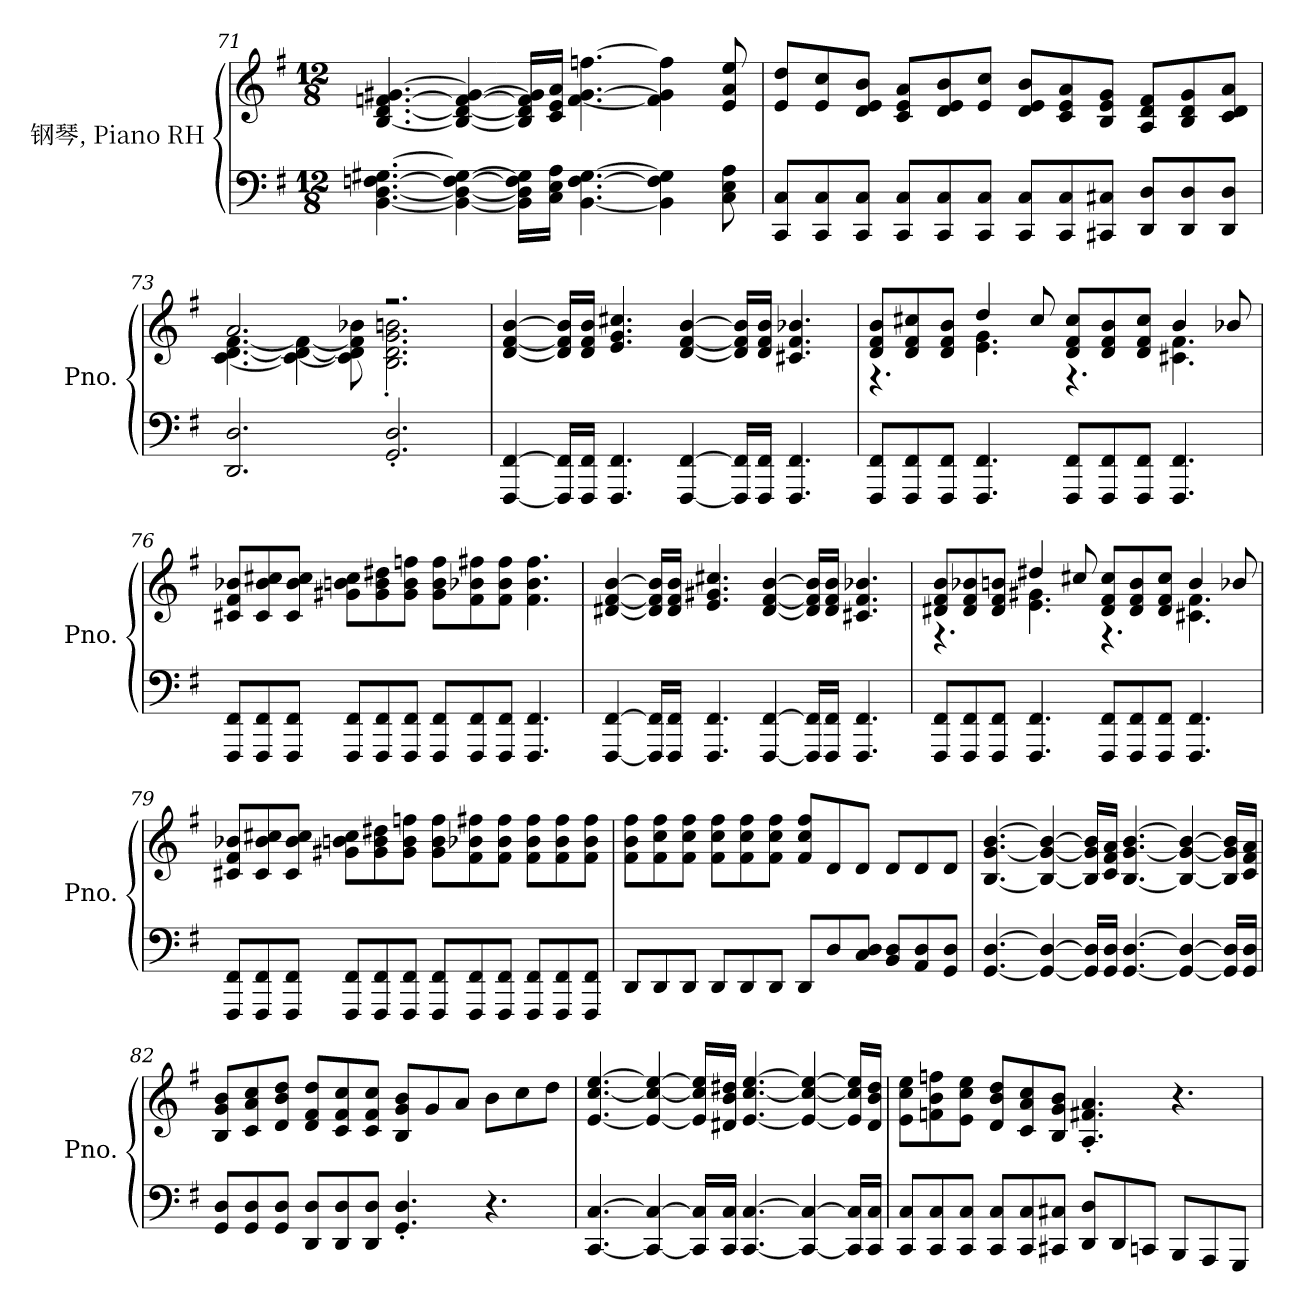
**kern	**kern
*part1	*part1
*staff2	*staff1
*I"钢琴, Piano RH	*
*I'Pno.	*
*clefF4	*clefG2
*k[f#]	*k[f#]
*M12/8	*M12/8
=71	=71
[4.BB\ [4.D\ [4.Fn\ [4.G#X\	[4.B/ [4.d/ [4.fn/ [4.g#X/
4BB\_ 4D\_ 4F\_ 4G#\_	4B/_ 4d/_ 4f/_ 4g#/_
16BB\] 16D\] 16F\] 16G#\]LL	16B/] 16d/] 16f/] 16g#/]LL
16C\ 16E\ 16A\JJ	16c/ 16e/ 16a/JJ
[4.BB\ [4.F\ [4.G#\	[4.f\ [4.g#\ [4.ffn\
*	*MM77
4BB\] 4F\] 4G#\]	4f\] 4g#\] 4ff\]
8C\ 8E\ 8A\	8e/ 8a/ 8ee/
!!LO:PB:g=z
=72	=72
8CC/ 8C/L	8e/ 8dd/L
8CC/ 8C/	8e/ 8cc/
8CC/ 8C/J	8d/ 8e/ 8b/J
8CC/ 8C/L	8c/ 8e/ 8a/L
8CC/ 8C/	8d/ 8e/ 8b/
8CC/ 8C/J	8e/ 8cc/J
*	*MM81
8CC/ 8C/L	8d/ 8e/ 8b/L
*	*MM83
8CC/ 8C/	8c/ 8e/ 8a/
8CC#X/ 8C#X/J	8B/ 8e/ 8g/J
8DD/ 8D/L	8A/ 8d/ 8f#/L
8DD/ 8D/	8B/ 8d/ 8g/
8DD/ 8D/J	8c/ 8d/ 8a/J
=73	=73
*	*^
2.DD/ 2.D/	2.a/	[4.c\ [4.d\ [4.f#\
.	.	4c\_ 4d\_ 4f#\_
.	.	8c\] 8d\] 8f#\] 8b-X\
2.GG/' 2.D/'	2.r	2.B\' 2.d\' 2.g\' 2.bn\'
*	*v	*v
=74	=74
*	*MM75
[4FFF#/ [4FF#/	[4d/ [4f#/ [4b/
16FFF#/] 16FF#/]LL	16d/] 16f#/] 16b/]LL
16FFF#/ 16FF#/JJ	16d/ 16f#/ 16b/JJ
4.FFF#/ 4.FF#/	4.e/ 4.g/ 4.cc#X/
[4FFF#/ [4FF#/	[4d/ [4f#/ [4b/
16FFF#/] 16FF#/]LL	16d/] 16f#/] 16b/]LL
16FFF#/ 16FF#/JJ	16d/ 16f#/ 16b/JJ
4.FFF#/ 4.FF#/	4.c#X/ 4.f#/ 4.b-X/
!!LO:LB:g=z
=75	=75
*	*MM76
*	*^
8FFF#/ 8FF#/L	8d/ 8f#/ 8b/L	4.r
8FFF#/ 8FF#/	8d/ 8f#/ 8cc#X/	.
8FFF#/ 8FF#/J	8d/ 8f#/ 8b/J	.
*	*MM74	*
4.FFF#/ 4.FF#/	4dd/	4.e\ 4.g\
.	8cc#/	.
*	*MM79	*
8FFF#/ 8FF#/L	8d/ 8f#/ 8cc#/L	4.r
8FFF#/ 8FF#/	8d/ 8f#/ 8b/	.
8FFF#/ 8FF#/J	8d/ 8f#/ 8cc#/J	.
*	*MM77	*
4.FFF#/ 4.FF#/	4b/	4.c#X\ 4.f#\
.	8b-X/	.
*	*v	*v
=76	=76
*	*MM79
8FFF#/ 8FF#/L	8c#X/ 8f#/ 8b-X/L
8FFF#/ 8FF#/	8c#/ 8b-/ 8cc#X/
*	*MM81
8FFF#/ 8FF#/J	8c#/ 8b-/ 8cc#/J
8FFF#/ 8FF#/L	8g#X\ 8bn\ 8cc#\L
8FFF#/ 8FF#/	8g#\ 8b\ 8dd#X\
8FFF#/ 8FF#/J	8g#\ 8b\ 8ffn\J
8FFF#/ 8FF#/L	8g#\ 8b\ 8ff\L
8FFF#/ 8FF#/	8f#\ 8b-X\ 8ff#X\
8FFF#/ 8FF#/J	8f#\ 8b-\ 8ff#\J
4.FFF#/ 4.FF#/	4.f#\ 4.b-\ 4.ff#\
!!LO:LB:g=z
=77	=77
*	*MM75
[4FFF#/ [4FF#/	[4d#X/ [4f#/ [4b/
16FFF#/] 16FF#/]LL	16d#/] 16f#/] 16b/]LL
16FFF#/ 16FF#/JJ	16d#/ 16f#/ 16b/JJ
4.FFF#/ 4.FF#/	4.e/ 4.g#X/ 4.cc#X/
[4FFF#/ [4FF#/	[4d#/ [4f#/ [4b/
16FFF#/] 16FF#/]LL	16d#/] 16f#/] 16b/]LL
16FFF#/ 16FF#/JJ	16d#/ 16f#/ 16b/JJ
4.FFF#/ 4.FF#/	4.c#X/ 4.f#/ 4.b-X/
=78	=78
*	*MM76
*	*^
8FFF#/ 8FF#/L	8d#X/ 8f#/ 8b/L	4.r
8FFF#/ 8FF#/	8d#/ 8f#/ 8b-X/	.
8FFF#/ 8FF#/J	8d#/ 8f#/ 8bn/J	.
*	*MM74	*
4.FFF#/ 4.FF#/	4dd#X/	4.e\ 4.g#X\
.	8cc#X/	.
*	*MM79	*
8FFF#/ 8FF#/L	8d#/ 8f#/ 8cc#/L	4.r
8FFF#/ 8FF#/	8d#/ 8f#/ 8b/	.
8FFF#/ 8FF#/J	8d#/ 8f#/ 8cc#/J	.
*	*MM77	*
4.FFF#/ 4.FF#/	4b/	4.c#X\ 4.f#\
.	8b-X/	.
*	*v	*v
!!LO:LB:g=z
=79	=79
*	*MM79
8FFF#/ 8FF#/L	8c#X/ 8f#/ 8b-X/L
8FFF#/ 8FF#/	8c#/ 8b-/ 8cc#X/
8FFF#/ 8FF#/J	8c#/ 8b-/ 8cc#/J
8FFF#/ 8FF#/L	8g#X\ 8bn\ 8cc#\L
8FFF#/ 8FF#/	8g#\ 8b\ 8dd#X\
8FFF#/ 8FF#/J	8g#\ 8b\ 8ffn\J
8FFF#/ 8FF#/L	8g#\ 8b\ 8ff\L
8FFF#/ 8FF#/	8f#\ 8b-X\ 8ff#X\
8FFF#/ 8FF#/J	8f#\ 8b-\ 8ff#\J
8FFF#/ 8FF#/L	8f#\ 8b-\ 8ff#\L
*	*MM80
8FFF#/ 8FF#/	8f#\ 8b-\ 8ff#\
8FFF#/ 8FF#/J	8f#\ 8b-\ 8ff#\J
=80	=80
*	*MM61
8DD/L	8f#\ 8b\ 8ff#\L
8DD/	8f#\ 8cc\ 8ff#\
8DD/J	8f#\ 8cc\ 8ff#\J
8DD/L	8f#\ 8cc\ 8ff#\L
*	*MM76
8DD/	8f#\ 8cc\ 8ff#\
*	*MM74
8DD/J	8f#\ 8cc\ 8ff#\J
*	*MM68
8DD/L	8f#/ 8cc/ 8ff#/L
8D/	8d/
*	*MM76
8C/ 8D/J	8d/J
8BB/ 8D/L	8d/L
8AA/ 8D/	8d/
8GG/ 8D/J	8d/J
!!LO:LB:g=z
=81	=81
*	*MM80
[4.GG/ [4.D/	[4.B/ [4.g/ [4.b/
4GG/_ 4D/_	4B/_ 4g/_ 4b/_
16GG/] 16D/]LL	16B/] 16g/] 16b/]LL
16GG/ 16D/JJ	16c/ 16f#/ 16a/JJ
[4.GG/ [4.D/	[4.B/ [4.g/ [4.b/
4GG/_ 4D/_	4B/_ 4g/_ 4b/_
16GG/] 16D/]LL	16B/] 16g/] 16b/]LL
16GG/ 16D/JJ	16c/ 16f#/ 16a/JJ
=82	=82
8GG/ 8D/L	8B/ 8g/ 8b/L
8GG/ 8D/	8c/ 8a/ 8cc/
8GG/ 8D/J	8d/ 8b/ 8dd/J
8DD/ 8D/L	8d/ 8f#/ 8dd/L
*	*MM83
8DD/ 8D/	8c/ 8f#/ 8cc/
8DD/ 8D/J	8c/ 8f#/ 8cc/J
4.GG/' 4.D/'	8B/ 8g/ 8b/L
.	8g/
.	8a/J
4.r	8b\L
.	8cc\
.	8dd\J
=83	=83
[4.CC/ [4.C/	[4.e/ [4.cc/ [4.ee/
4CC/_ 4C/_	4e/_ 4cc/_ 4ee/_
16CC/] 16C/]LL	16e/] 16cc/] 16ee/]LL
16CC/ 16C/JJ	16d#X/ 16b/ 16dd#X/JJ
[4.CC/ [4.C/	[4.e/ [4.cc/ [4.ee/
4CC/_ 4C/_	4e/_ 4cc/_ 4ee/_
16CC/] 16C/]LL	16e/] 16cc/] 16ee/]LL
16CC/ 16C/JJ	16d#/ 16b/ 16dd#/JJ
!!LO:LB:g=z
=84	=84
8CC/ 8C/L	8e\ 8cc\ 8ee\L
8CC/ 8C/	8fn\ 8b\ 8ffn\
8CC/ 8C/J	8e\ 8cc\ 8ee\J
8CC/ 8C/L	8d/ 8b/ 8dd/L
*	*MM83
8CC/ 8C/	8c/ 8a/ 8cc/
8CC#X/ 8C#X/J	8B/ 8g/ 8b/J
8DD/ 8D/L	4.A/' 4.f#X/' 4.a/'
8DD/	.
8CCn/J	.
*	*MM72
8BBB/L	4.r
8AAA/	.
8GGG/J	.
=	=
*-	*-
